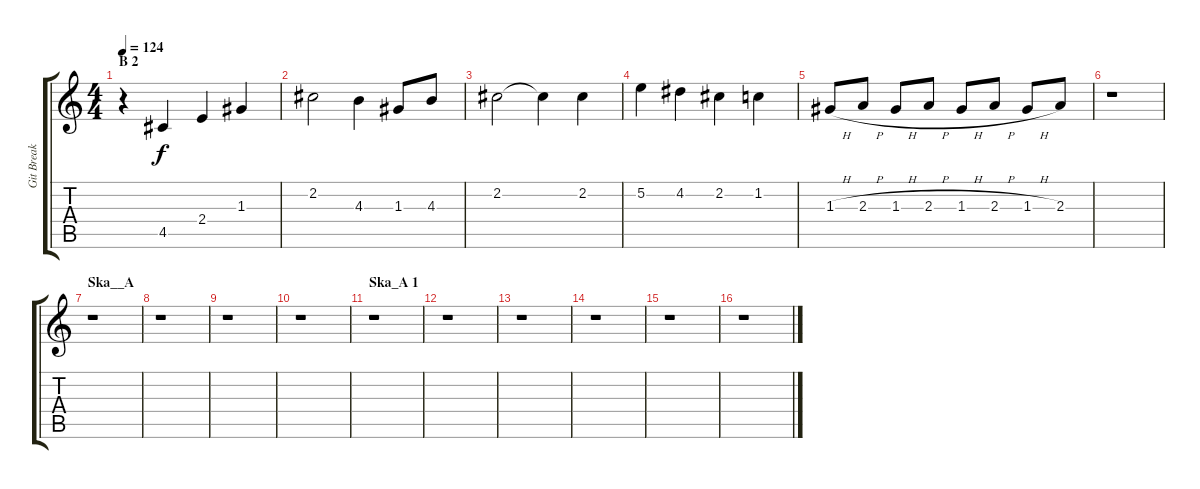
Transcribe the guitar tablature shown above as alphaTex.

\track ("Git Break solo" "Git Break ") {instrument distortionguitar}
\staff {score tabs}
\tuning (E4 B3 G3 D3 A2 E2) {hide}
\ts (4 4)
\section ("" "B 2")
\tempo 124
\clef g2
\ks c
r.4{dy f} 4.5.4 2.4.4 1.3.4 |
2.2.2 4.3.4 1.3.8 4.3.8 |
2.2.2 2.2{t}.4 2.2.4 |
5.2.4 4.2.4 2.2.4 1.2.4 |
1.3{h}.8 2.3{h}.8 1.3{h}.8 2.3{h}.8 1.3{h}.8 2.3{h}.8 1.3{h}.8 2.3.8 |
r.1 |
\section ("" "Ska__A")
r.1 |
r.1 |
r.1 |
r.1 |
\section ("" "Ska_A 1")
r.1 |
r.1 |
r.1 |
r.1 |
r.1 |
r.1
